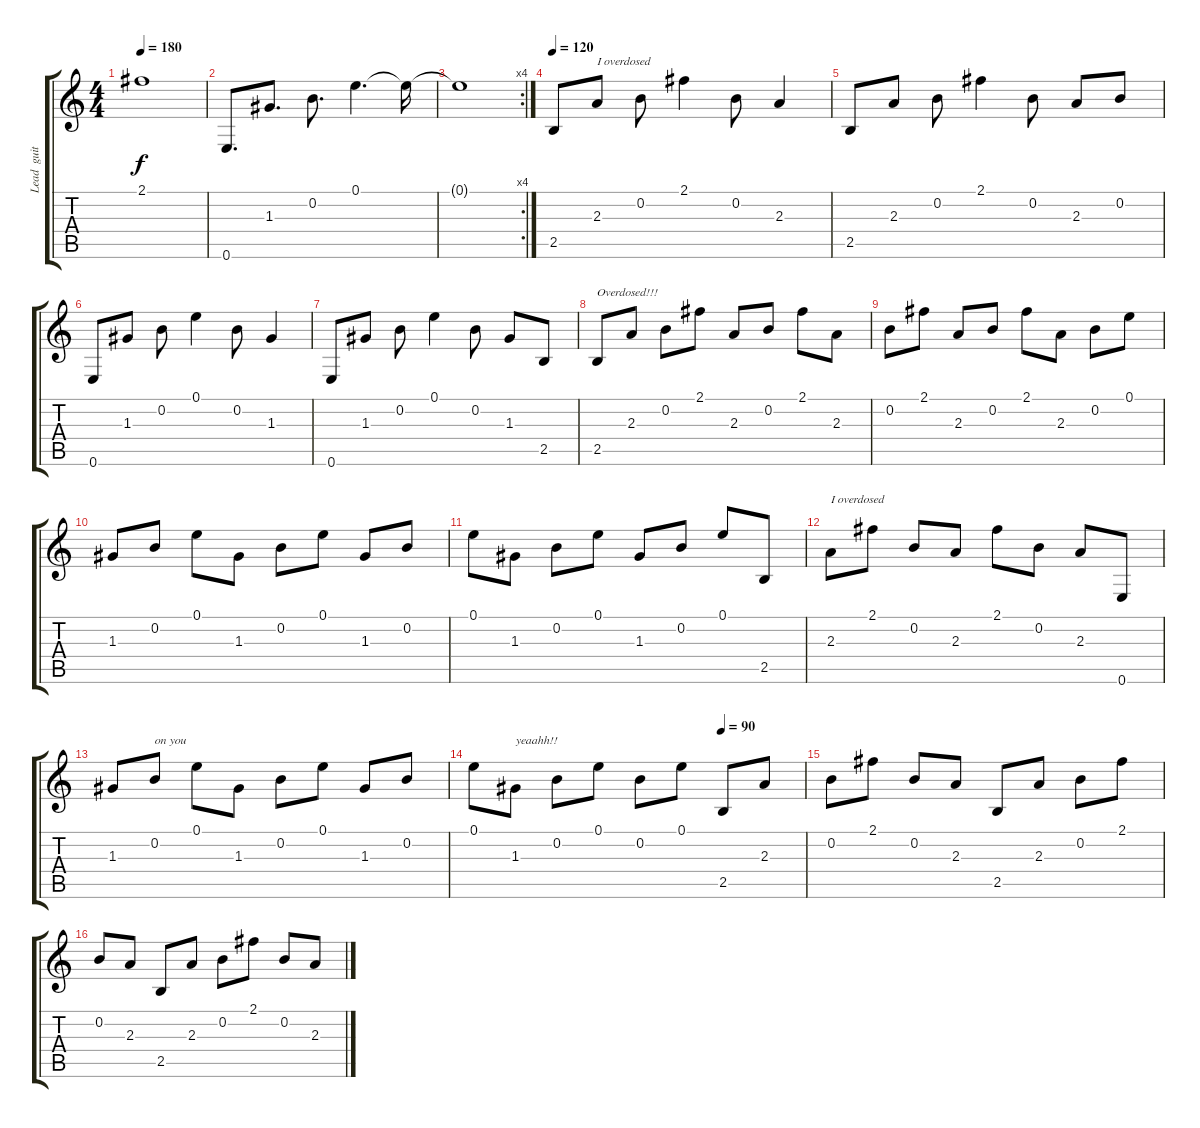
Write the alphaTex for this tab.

\track ("Lead  guitar" "Lead  guit") {instrument distortionguitar}
\staff {score tabs}
\tuning (E4 B3 G3 D3 A2 E2) {hide}
\ts (4 4)
\tempo 180
\clef g2
\ks c
2.1{t}.1{dy f} |
0.6.8{d} 1.3.8{d} 0.2.8{d} 0.1.4{d} 0.1{t}.16 |
\rc 4
0.1{t}.1 |
\tempo 120
2.5.8 2.3.8{txt "I overdosed"} 0.2.8 2.1.4 0.2.8 2.3.4 |
2.5.8 2.3.8 0.2.8 2.1.4 0.2.8 2.3.8 0.2.8 |
0.6.8 1.3.8 0.2.8 0.1.4 0.2.8 1.3.4 |
0.6.8 1.3.8 0.2.8 0.1.4 0.2.8 1.3.8 2.5.8 |
2.5.8{txt "Overdosed!!!"} 2.3.8 0.2.8 2.1.8 2.3.8 0.2.8 2.1.8 2.3.8 |
0.2.8 2.1.8 2.3.8 0.2.8 2.1.8 2.3.8 0.2.8 0.1.8 |
1.3.8 0.2.8 0.1.8 1.3.8 0.2.8 0.1.8 1.3.8 0.2.8 |
0.1.8 1.3.8 0.2.8 0.1.8 1.3.8 0.2.8 0.1.8 2.5.8 |
2.3.8{txt "I overdosed "} 2.1.8 0.2.8 2.3.8 2.1.8 0.2.8 2.3.8 0.6.8 |
1.3.8 0.2.8{txt "on you"} 0.1.8 1.3.8 0.2.8 0.1.8 1.3.8 0.2.8 |
\tempo (90 0.75)
0.1.8 1.3.8{txt "yeaahh!!"} 0.2.8 0.1.8 0.2.8 0.1.8 2.5.8 2.3.8 |
0.2.8 2.1.8 0.2.8 2.3.8 2.5.8 2.3.8 0.2.8 2.1.8 |
0.2.8 2.3.8 2.5.8 2.3.8 0.2.8 2.1.8 0.2.8 2.3.8
